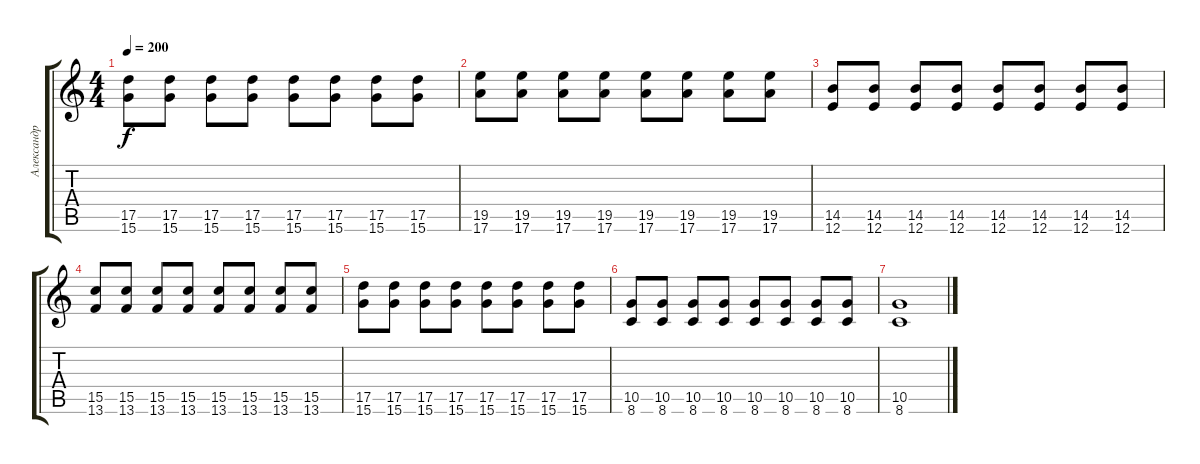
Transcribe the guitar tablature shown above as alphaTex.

\track ("Александр Голанд" "Александр ") {instrument distortionguitar}
\staff {score tabs}
\tuning (E4 B3 G3 D3 A2 E2) {hide}
\ts (4 4)
\tempo 200
\clef g2
\ks c
(17.5 15.6).8{dy f} (17.5 15.6).8 (17.5 15.6).8 (17.5 15.6).8 (17.5 15.6).8 (17.5 15.6).8 (17.5 15.6).8 (17.5 15.6).8 |
(19.5 17.6).8 (19.5 17.6).8 (19.5 17.6).8 (19.5 17.6).8 (19.5 17.6).8 (19.5 17.6).8 (19.5 17.6).8 (19.5 17.6).8 |
(14.5 12.6).8 (14.5 12.6).8 (14.5 12.6).8 (14.5 12.6).8 (14.5 12.6).8 (14.5 12.6).8 (14.5 12.6).8 (14.5 12.6).8 |
(15.5 13.6).8 (15.5 13.6).8 (15.5 13.6).8 (15.5 13.6).8 (15.5 13.6).8 (15.5 13.6).8 (15.5 13.6).8 (15.5 13.6).8 |
(17.5 15.6).8 (17.5 15.6).8 (17.5 15.6).8 (17.5 15.6).8 (17.5 15.6).8 (17.5 15.6).8 (17.5 15.6).8 (17.5 15.6).8 |
(10.5 8.6).8 (10.5 8.6).8 (10.5 8.6).8 (10.5 8.6).8 (10.5 8.6).8 (10.5 8.6).8 (10.5 8.6).8 (10.5 8.6).8 |
(10.5 8.6).1
